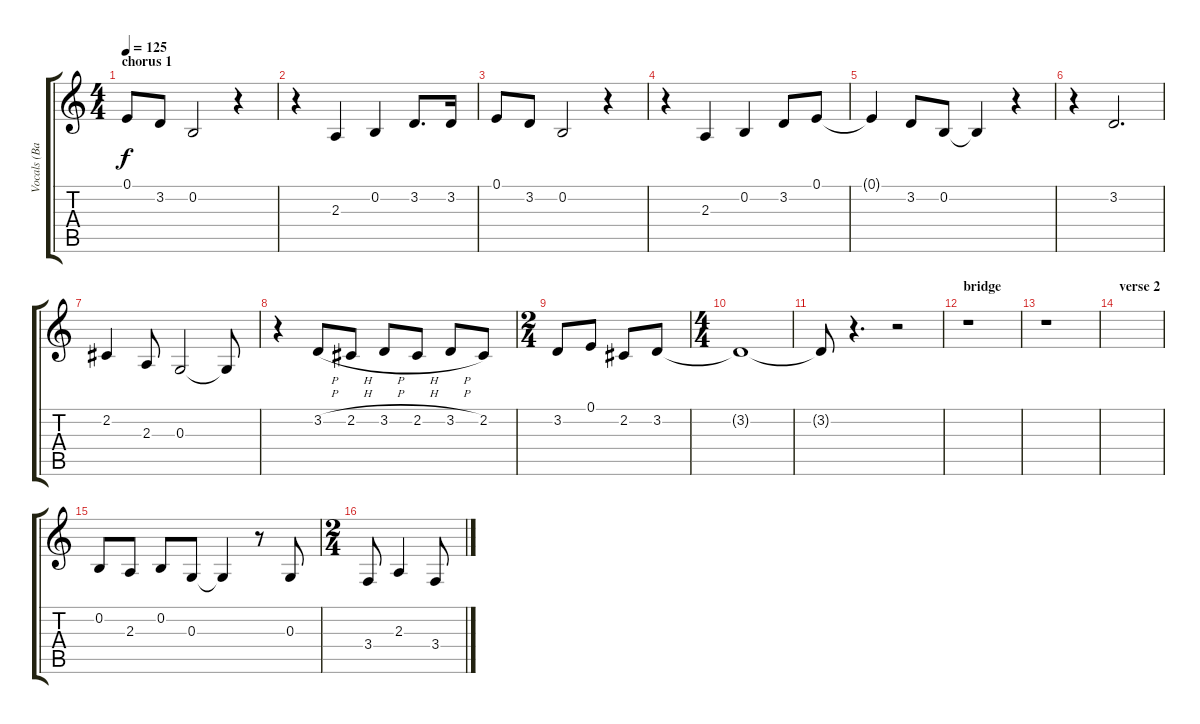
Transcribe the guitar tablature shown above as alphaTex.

\track ("Vocals (Barrett)" "Vocals (Ba") {instrument lead6voice}
\staff {score tabs}
\tuning (E4 B3 G3 D3 A2 E2) {hide}
\ts (4 4)
\section ("" "chorus 1")
\tempo 125
\clef g2
\ks c
0.1.8{dy f} 3.2.8 0.2.2 r.4 |
r.4 2.3.4 0.2.4 3.2.8{d} 3.2.16 |
0.1.8 3.2.8 0.2.2 r.4 |
r.4 2.3.4 0.2.4 3.2.8 0.1.8 |
0.1{t}.4 3.2.8 0.2.8 0.2{t}.4 r.4 |
r.4 3.2.2{d} |
2.2.4 2.3.8 0.3.2 0.3{t}.8 |
r.4 3.2{h}.8 2.2{h}.8 3.2{h}.8 2.2{h}.8 3.2{h}.8 2.2.8 |
\ts (2 4)
3.2.8 0.1.8 2.2.8 3.2.8 |
\ts (4 4)
3.2{t}.1 |
3.2{t}.8 r.4{d} r.2 |
\section ("" "bridge")
r.1 |
r.1 |
\section ("" "verse 2 ")
|
0.2.8 2.3.8 0.2.8 0.3.8 0.3{t}.4 r.8 0.3.8 |
\ts (2 4)
3.4.8 2.3.4 3.4.8
